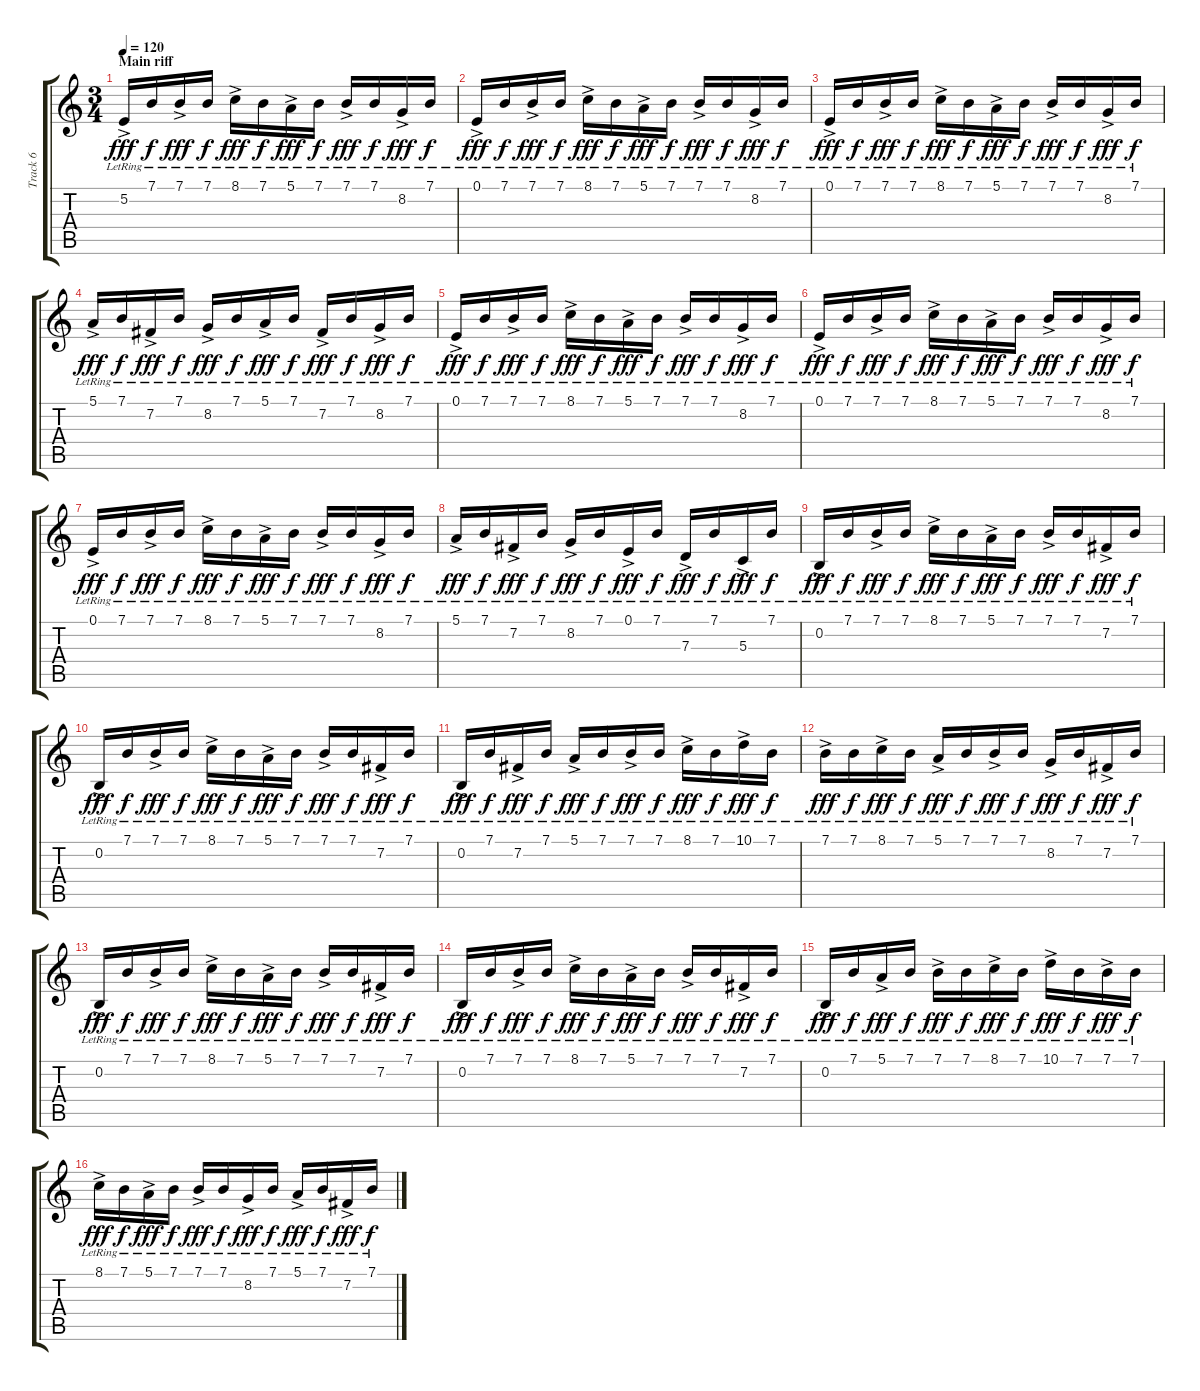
\track ("Track 6" "Track 6") {instrument musicbox}
\staff {score tabs}
\tuning (E4 B3 G3 D3 A2 E2) {hide}
\ts (3 4)
\section ("" "Main riff")
\tempo 120
\clef g2
\ks c
5.2{ac lr}.16{dy fff volume 16 balance 0 instrument glockenspiel} 7.1{lr}.16{dy f balance 1} 7.1{ac lr}.16{dy fff} 7.1{lr}.16{dy f} 8.1{ac lr}.16{dy fff} 7.1{lr}.16{dy f} 5.1{ac lr}.16{dy fff} 7.1{lr}.16{dy f} 7.1{ac lr}.16{dy fff} 7.1{lr}.16{dy f} 8.2{ac lr}.16{dy fff} 7.1{lr}.16{dy f} |
0.1{ac lr}.16{dy fff} 7.1{lr}.16{dy f} 7.1{ac lr}.16{dy fff} 7.1{lr}.16{dy f} 8.1{ac lr}.16{dy fff} 7.1{lr}.16{dy f} 5.1{ac lr}.16{dy fff} 7.1{lr}.16{dy f} 7.1{ac lr}.16{dy fff} 7.1{lr}.16{dy f} 8.2{ac lr}.16{dy fff} 7.1{lr}.16{dy f} |
0.1{ac lr}.16{dy fff} 7.1{lr}.16{dy f} 7.1{ac lr}.16{dy fff} 7.1{lr}.16{dy f} 8.1{ac lr}.16{dy fff} 7.1{lr}.16{dy f} 5.1{ac lr}.16{dy fff} 7.1{lr}.16{dy f} 7.1{ac lr}.16{dy fff} 7.1{lr}.16{dy f} 8.2{ac lr}.16{dy fff} 7.1{lr}.16{dy f} |
5.1{ac lr}.16{dy fff} 7.1{lr}.16{dy f} 7.2{ac lr}.16{dy fff} 7.1{lr}.16{dy f} 8.2{ac lr}.16{dy fff} 7.1{lr}.16{dy f} 5.1{ac lr}.16{dy fff} 7.1{lr}.16{dy f} 7.2{ac lr}.16{dy fff} 7.1{lr}.16{dy f} 8.2{ac lr}.16{dy fff} 7.1{lr}.16{dy f} |
0.1{ac lr}.16{dy fff} 7.1{lr}.16{dy f} 7.1{ac lr}.16{dy fff} 7.1{lr}.16{dy f} 8.1{ac lr}.16{dy fff} 7.1{lr}.16{dy f} 5.1{ac lr}.16{dy fff} 7.1{lr}.16{dy f} 7.1{ac lr}.16{dy fff} 7.1{lr}.16{dy f} 8.2{ac lr}.16{dy fff} 7.1{lr}.16{dy f} |
0.1{ac lr}.16{dy fff} 7.1{lr}.16{dy f} 7.1{ac lr}.16{dy fff} 7.1{lr}.16{dy f} 8.1{ac lr}.16{dy fff} 7.1{lr}.16{dy f} 5.1{ac lr}.16{dy fff} 7.1{lr}.16{dy f} 7.1{ac lr}.16{dy fff} 7.1{lr}.16{dy f} 8.2{ac lr}.16{dy fff} 7.1{lr}.16{dy f} |
0.1{ac lr}.16{dy fff} 7.1{lr}.16{dy f} 7.1{ac lr}.16{dy fff} 7.1{lr}.16{dy f} 8.1{ac lr}.16{dy fff} 7.1{lr}.16{dy f} 5.1{ac lr}.16{dy fff} 7.1{lr}.16{dy f} 7.1{ac lr}.16{dy fff} 7.1{lr}.16{dy f} 8.2{ac lr}.16{dy fff} 7.1{lr}.16{dy f} |
5.1{ac lr}.16{dy fff} 7.1{lr}.16{dy f} 7.2{ac lr}.16{dy fff} 7.1{lr}.16{dy f} 8.2{ac lr}.16{dy fff} 7.1{lr}.16{dy f} 0.1{ac lr}.16{dy fff} 7.1{lr}.16{dy f} 7.3{ac lr}.16{dy fff} 7.1{lr}.16{dy f} 5.3{ac lr}.16{dy fff} 7.1{lr}.16{dy f} |
0.2{ac lr}.16{dy fff} 7.1{lr}.16{dy f} 7.1{ac lr}.16{dy fff} 7.1{lr}.16{dy f} 8.1{ac lr}.16{dy fff} 7.1{lr}.16{dy f} 5.1{ac lr}.16{dy fff} 7.1{lr}.16{dy f} 7.1{ac lr}.16{dy fff} 7.1{lr}.16{dy f} 7.2{ac lr}.16{dy fff} 7.1{lr}.16{dy f} |
0.2{ac lr}.16{dy fff} 7.1{lr}.16{dy f} 7.1{ac lr}.16{dy fff} 7.1{lr}.16{dy f} 8.1{ac lr}.16{dy fff} 7.1{lr}.16{dy f} 5.1{ac lr}.16{dy fff} 7.1{lr}.16{dy f} 7.1{ac lr}.16{dy fff} 7.1{lr}.16{dy f} 7.2{ac lr}.16{dy fff} 7.1{lr}.16{dy f} |
0.2{ac lr}.16{dy fff} 7.1{lr}.16{dy f} 7.2{ac lr}.16{dy fff} 7.1{lr}.16{dy f} 5.1{ac lr}.16{dy fff} 7.1{lr}.16{dy f} 7.1{ac lr}.16{dy fff} 7.1{lr}.16{dy f} 8.1{ac lr}.16{dy fff} 7.1{lr}.16{dy f} 10.1{ac lr}.16{dy fff} 7.1{lr}.16{dy f} |
7.1{ac lr}.16{dy fff} 7.1{lr}.16{dy f} 8.1{ac lr}.16{dy fff} 7.1{lr}.16{dy f} 5.1{ac lr}.16{dy fff} 7.1{lr}.16{dy f} 7.1{ac lr}.16{dy fff} 7.1{lr}.16{dy f} 8.2{ac lr}.16{dy fff} 7.1{lr}.16{dy f} 7.2{ac lr}.16{dy fff} 7.1{lr}.16{dy f} |
0.2{ac lr}.16{dy fff} 7.1{lr}.16{dy f} 7.1{ac lr}.16{dy fff} 7.1{lr}.16{dy f} 8.1{ac lr}.16{dy fff} 7.1{lr}.16{dy f} 5.1{ac lr}.16{dy fff} 7.1{lr}.16{dy f} 7.1{ac lr}.16{dy fff} 7.1{lr}.16{dy f} 7.2{ac lr}.16{dy fff} 7.1{lr}.16{dy f} |
0.2{ac lr}.16{dy fff} 7.1{lr}.16{dy f} 7.1{ac lr}.16{dy fff} 7.1{lr}.16{dy f} 8.1{ac lr}.16{dy fff} 7.1{lr}.16{dy f} 5.1{ac lr}.16{dy fff} 7.1{lr}.16{dy f} 7.1{ac lr}.16{dy fff} 7.1{lr}.16{dy f} 7.2{ac lr}.16{dy fff} 7.1{lr}.16{dy f} |
0.2{ac lr}.16{dy fff} 7.1{lr}.16{dy f} 5.1{ac lr}.16{dy fff} 7.1{lr}.16{dy f} 7.1{ac lr}.16{dy fff} 7.1{lr}.16{dy f} 8.1{ac lr}.16{dy fff} 7.1{lr}.16{dy f} 10.1{ac lr}.16{dy fff} 7.1{lr}.16{dy f} 7.1{ac lr}.16{dy fff} 7.1{lr}.16{dy f} |
8.1{ac lr}.16{dy fff} 7.1{lr}.16{dy f} 5.1{ac lr}.16{dy fff} 7.1{lr}.16{dy f} 7.1{ac lr}.16{dy fff} 7.1{lr}.16{dy f} 8.2{ac lr}.16{dy fff} 7.1{lr}.16{dy f} 5.1{ac lr}.16{dy fff} 7.1{lr}.16{dy f} 7.2{ac lr}.16{dy fff} 7.1{lr}.16{dy f}
